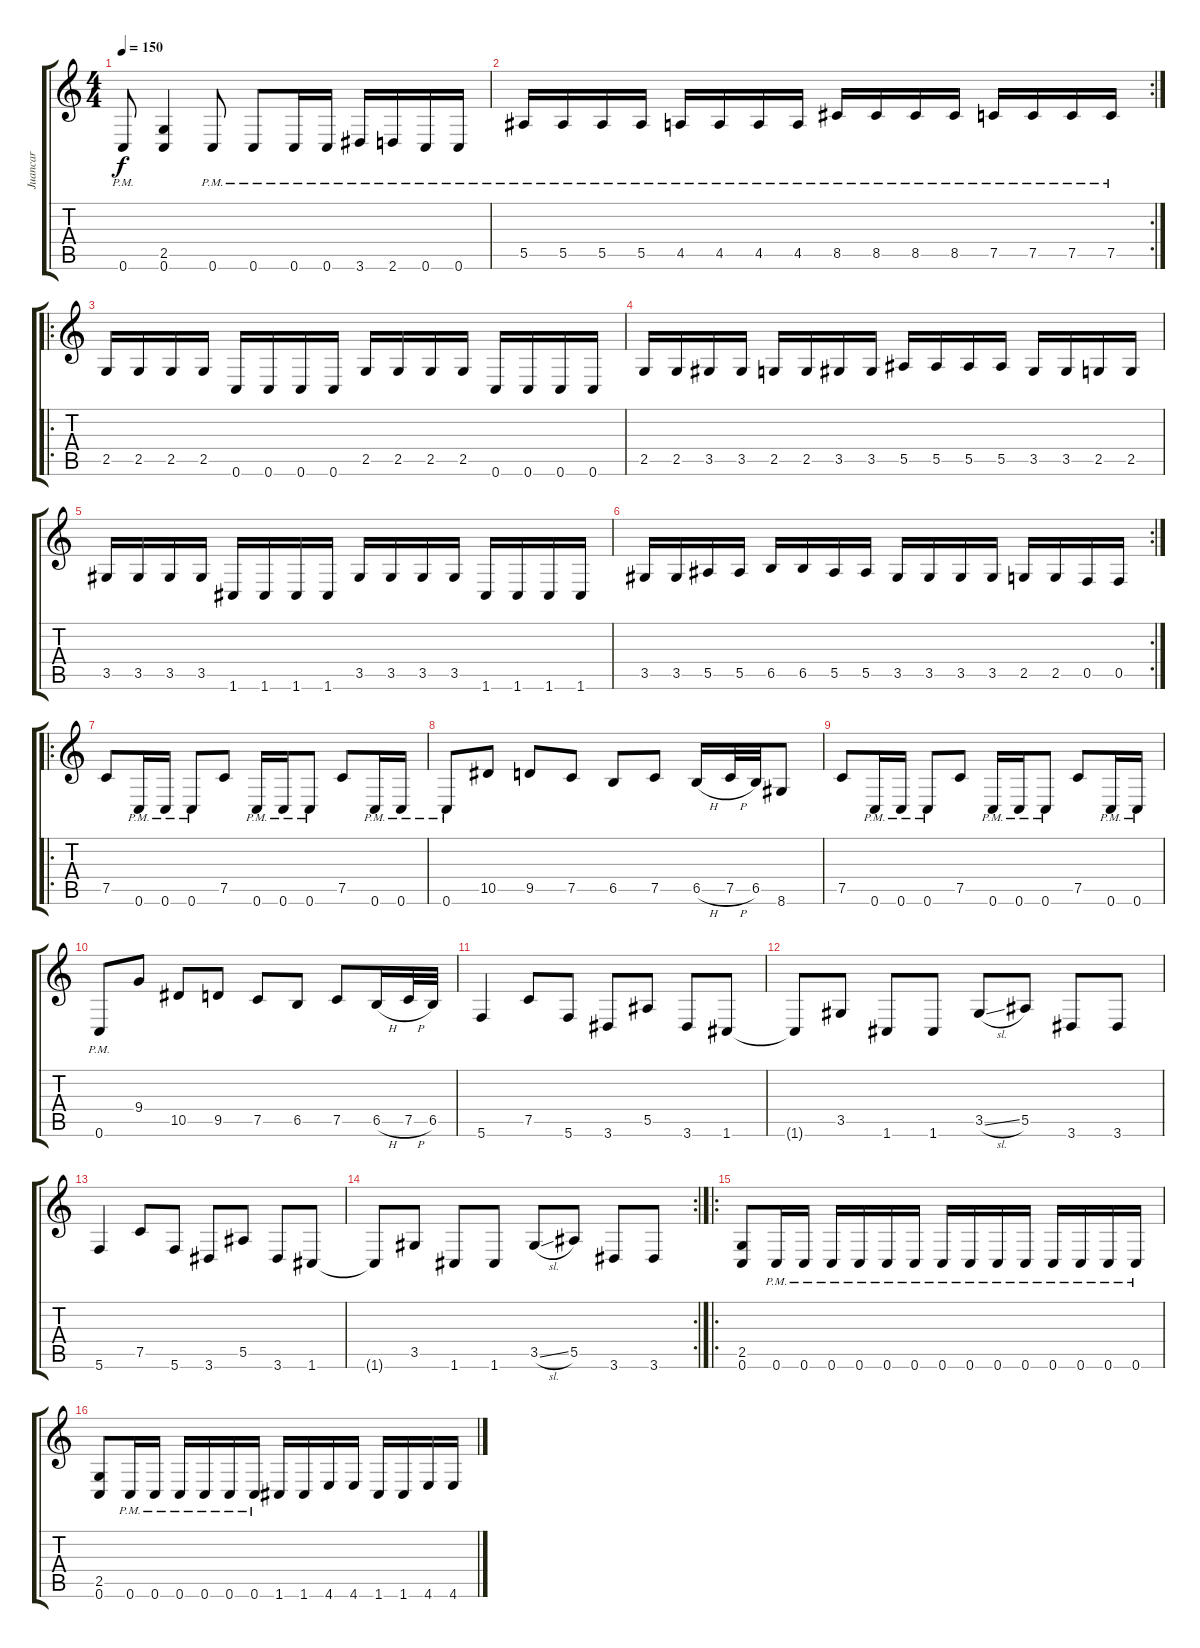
\track ("Juancar" "Juancar") {instrument distortionguitar}
\staff {score tabs}
\tuning (C4 G3 Eb3 Bb2 F2 C2) {hide}
\ts (4 4)
\tempo 150
\clef g2
\ks c
0.6{pm}.8{dy f} (2.5 0.6).4 0.6{pm}.8 0.6{pm}.8 0.6{pm}.16 0.6{pm}.16 3.6{pm}.16 2.6{pm}.16 0.6{pm}.16 0.6{pm}.16 |
\rc 2
5.5{pm}.16 5.5{pm}.16 5.5{pm}.16 5.5{pm}.16 4.5{pm}.16 4.5{pm}.16 4.5{pm}.16 4.5{pm}.16 8.5{pm}.16 8.5{pm}.16 8.5{pm}.16 8.5{pm}.16 7.5{pm}.16 7.5{pm}.16 7.5{pm}.16 7.5{pm}.16 |
\ro
2.5.16 2.5.16 2.5.16 2.5.16 0.6.16 0.6.16 0.6.16 0.6.16 2.5.16 2.5.16 2.5.16 2.5.16 0.6.16 0.6.16 0.6.16 0.6.16 |
2.5.16 2.5.16 3.5.16 3.5.16 2.5.16 2.5.16 3.5.16 3.5.16 5.5.16 5.5.16 5.5.16 5.5.16 3.5.16 3.5.16 2.5.16 2.5.16 |
3.5.16 3.5.16 3.5.16 3.5.16 1.6.16 1.6.16 1.6.16 1.6.16 3.5.16 3.5.16 3.5.16 3.5.16 1.6.16 1.6.16 1.6.16 1.6.16 |
\rc 2
3.5.16 3.5.16 5.5.16 5.5.16 6.5.16 6.5.16 5.5.16 5.5.16 3.5.16 3.5.16 3.5.16 3.5.16 2.5.16 2.5.16 0.5.16 0.5.16 |
\ro
7.5.8 0.6{pm}.16 0.6{pm}.16 0.6{pm}.8 7.5.8 0.6{pm}.16 0.6{pm}.16 0.6{pm}.8 7.5.8 0.6{pm}.16 0.6{pm}.16 |
0.6{pm}.8 10.5.8 9.5.8 7.5.8 6.5.8 7.5.8 6.5{h}.16 7.5{h}.32 6.5.32 8.6.8 |
7.5.8 0.6{pm}.16 0.6{pm}.16 0.6{pm}.8 7.5.8 0.6{pm}.16 0.6{pm}.16 0.6{pm}.8 7.5.8 0.6{pm}.16 0.6{pm}.16 |
0.6{pm}.8 9.4.8 10.5.8 9.5.8 7.5.8 6.5.8 7.5.8 6.5{h}.16 7.5{h}.32 6.5.32 |
5.6.4 7.5.8 5.6.8 3.6.8 5.5.8 3.6.8 1.6.8 |
1.6{t}.8 3.5.8 1.6.8 1.6.8 3.5{sl}.8 5.5.8 3.6.8 3.6.8 |
5.6.4 7.5.8 5.6.8 3.6.8 5.5.8 3.6.8 1.6.8 |
\rc 2
1.6{t}.8 3.5.8 1.6.8 1.6.8 3.5{sl}.8 5.5.8 3.6.8 3.6.8 |
\ro
(2.5 0.6).8 0.6{pm}.16 0.6{pm}.16 0.6{pm}.16 0.6{pm}.16 0.6{pm}.16 0.6{pm}.16 0.6{pm}.16 0.6{pm}.16 0.6{pm}.16 0.6{pm}.16 0.6{pm}.16 0.6{pm}.16 0.6{pm}.16 0.6{pm}.16 |
(2.5 0.6).8 0.6{pm}.16 0.6{pm}.16 0.6{pm}.16 0.6{pm}.16 0.6{pm}.16 0.6{pm}.16 1.6.16 1.6.16 4.6.16 4.6.16 1.6.16 1.6.16 4.6.16 4.6.16
